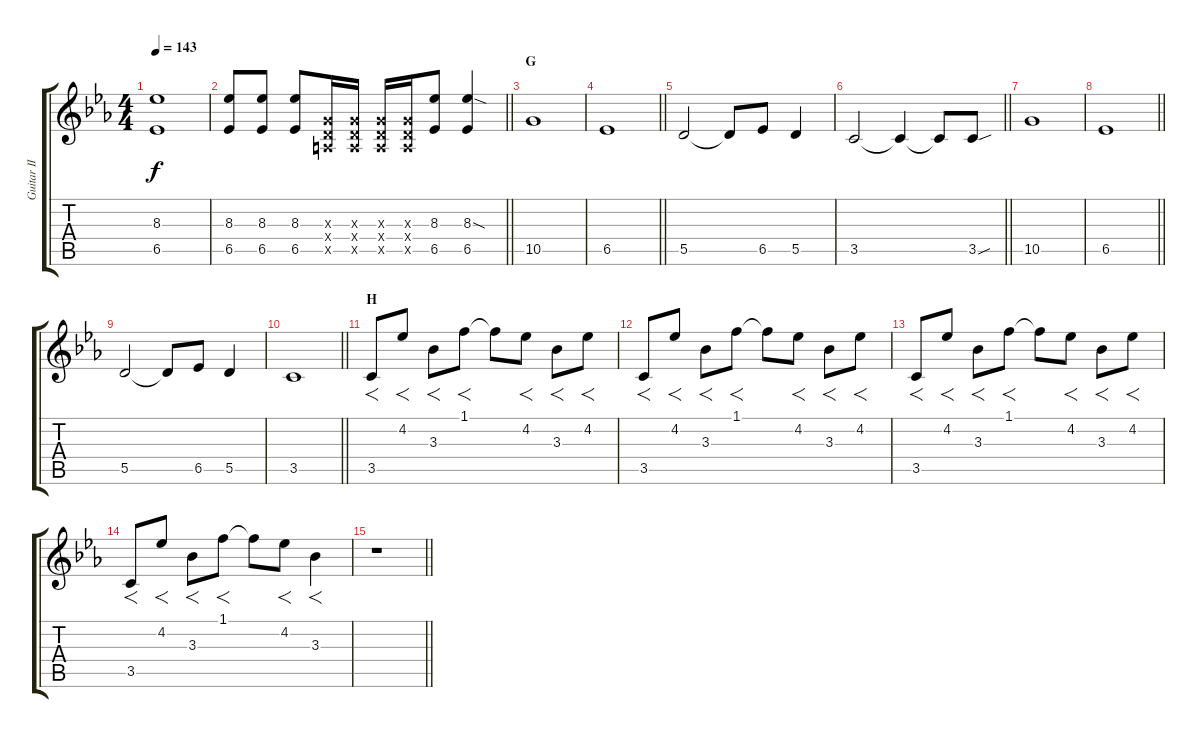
\track ("Guitar II" "Guitar II") {instrument overdrivenguitar}
\staff {score tabs}
\tuning (E4 B3 G3 D3 A2 E2) {hide}
\ts (4 4)
\tempo 143
\clef g2
\ks eb
(8.3 6.5).1{dy f} |
\barLineRight lightlight
(8.3 6.5).8 (8.3 6.5).8 (8.3 6.5).8 (0.3{x} 0.4{x} 0.5{x}).16 (0.3{x} 0.4{x} 0.5{x}).16 (0.3{x} 0.4{x} 0.5{x}).16 (0.3{x} 0.4{x} 0.5{x}).16 (8.3 6.5).8 (8.3{sod} 6.5).4 |
\section ("" "G")
10.5.1 |
\barLineRight lightlight
6.5.1 |
5.5.2 5.5{t}.8 6.5.8 5.5.4 |
\barLineRight lightlight
3.5.2 3.5{t}.4 3.5{t}.8 3.5{sou}.8 |
10.5.1 |
\barLineRight lightlight
6.5.1 |
5.5.2 5.5{t}.8 6.5.8 5.5.4 |
\barLineRight lightlight
3.5.1 |
\section ("" "H")
3.5.8{f} 4.2.8{f} 3.3.8{f} 1.1.8{f} 1.1{t}.8 4.2.8{f} 3.3.8{f} 4.2.8{f} |
3.5.8{f} 4.2.8{f} 3.3.8{f} 1.1.8{f} 1.1{t}.8 4.2.8{f} 3.3.8{f} 4.2.8{f} |
3.5.8{f} 4.2.8{f} 3.3.8{f} 1.1.8{f} 1.1{t}.8 4.2.8{f} 3.3.8{f} 4.2.8{f} |
3.5.8{f} 4.2.8{f} 3.3.8{f} 1.1.8{f} 1.1{t}.8 4.2.8{f} 3.3.4{f} |
\barLineRight lightlight
r.1
